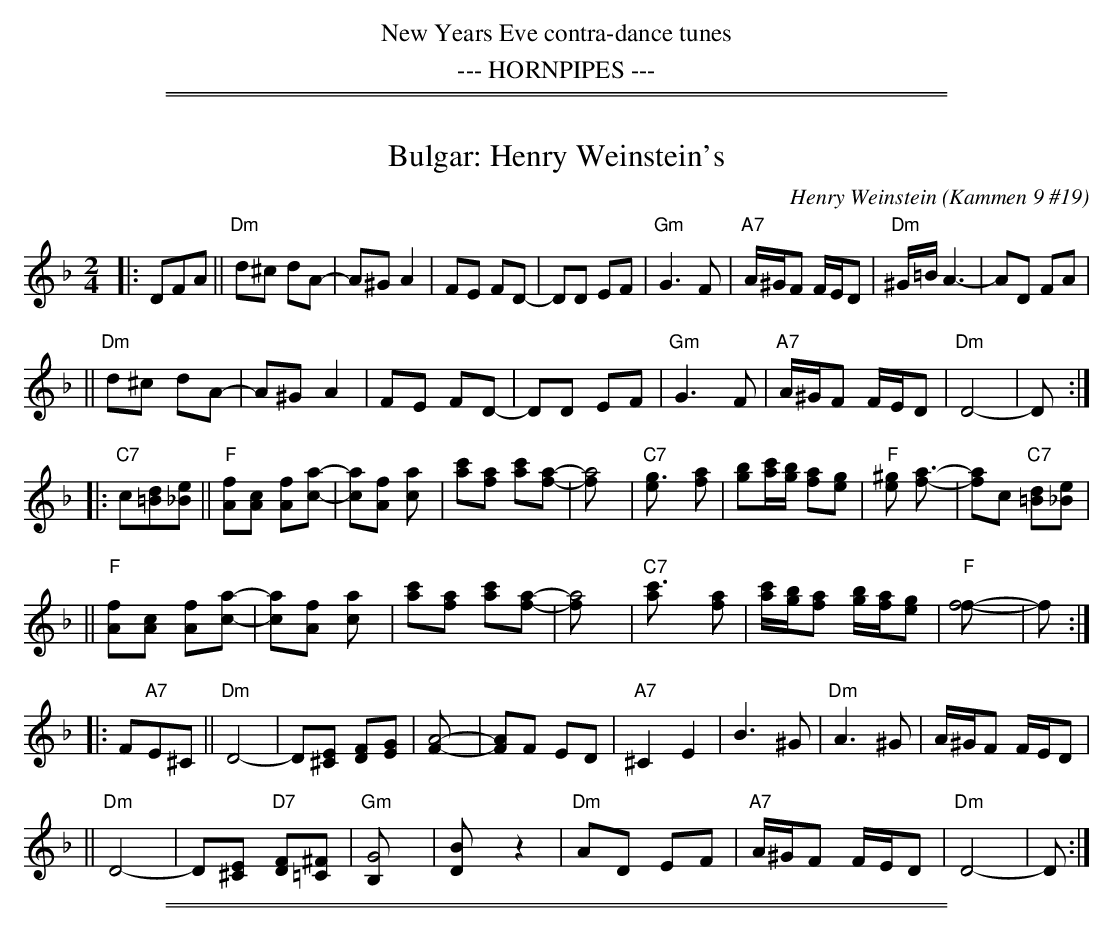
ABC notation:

X:1
T: Bulgar: Henry Weinstein's
C: Henry Weinstein (Kammen 9 #19)
K: Dm
M: 2/4
L: 1/8
|: DFA \
|| "Dm"d^c dA- | A^G A2 | FE FD- | DD EF | "Gm"G3 F | "A7"A/^G/F F/E/D | "Dm"^G/=B/ A3- | AD FA |
|| "Dm"d^c dA- | A^G A2 | FE FD- | DD EF | "Gm"G3 F | "A7"A/^G/F F/E/D | "Dm"D4-        | D :|
|: "C7"c[d=B][e_B] \
|| "F"[fA][cA] [fA][ac]- | [ac][fA] [a2c] | [c'a][af] [c'a][af]- | [a4f] \
| "C7"[g3e] [af] | [bg][c'/a][b/g] [af][ge] | "F"[^ge] [a3f]- | [af]c "C7"[d=B][e_B] |
|| "F"[fA][cA] [fA][ac]- | [ac][fA] [a2c] | [c'a][af] [c'a][af]- | [a4f] \
|  "C7"[c'3a] [af] | [c'/a][b/g][af] [b/g/][a/f/][ge] | "F"[f4f]- | f :|
|: F"A7"E^C \
|| "Dm"D4- | D[E^C] [FD][GE] | [A4F]- | [AF]F ED | "A7"^C2 E2 | B3 ^G | "Dm"A3 ^G | A/^G/F F/E/D |
|| "Dm"D4- | D[E^C] "D7"[FD][^F=C] | "Gm"[G4B,] | [B2D] z2 | "Dm"AD EF | "A7"A/^G/F F/E/D | "Dm"D4- | D :|
